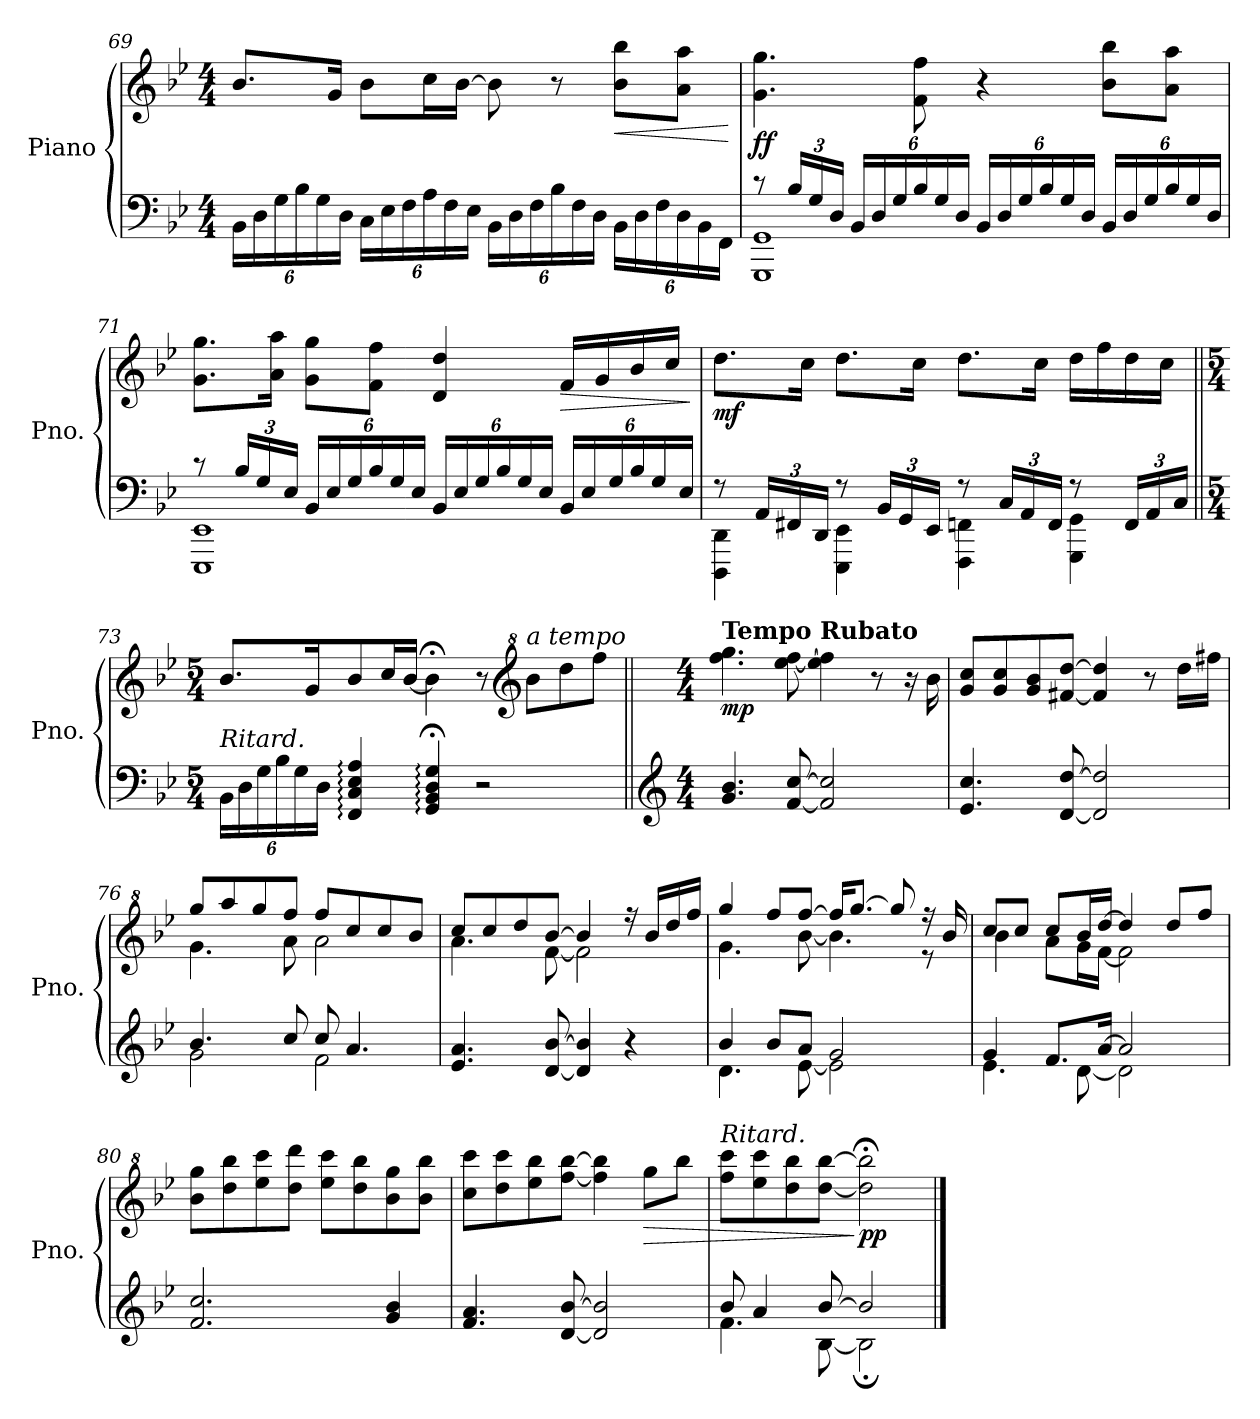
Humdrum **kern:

**kern	**kern	**dynam
*part1	*part1	*part1
*staff2	*staff1	*staff1/2
*I"Piano	*	*
*I'Pno.	*	*
*clefF4	*clefG2	*
*k[b-e-]	*k[b-e-]	*
*M4/4	*M4/4	*
*Xbrackettup	*	*
=69	=69	=69
24BB-\LL	8.b-/L	.
24D\	.	.
24G\	.	.
24B-\	.	.
24G\	.	.
.	16g/Jk	.
24D\JJ	.	.
24C\LL	8b-\L	.
24E-\	.	.
24F\	.	.
24A\	16cc\L	.
24F\	.	.
.	[16b-\JJ	.
24E-\JJ	.	.
24BB-\LL	8b-\]	.
24D\	.	.
24F\	.	.
24B-\	8r	.
24F\	.	.
24D\JJ	.	.
!	!	!LO:HP:b
24BB-\LL	8b-\ 8bb-\L	<
24D\	.	.
24F\	.	.
24D\	8a\ 8aa\J	.
24BB-\	.	.
24FF\JJ	.	.
.	.	[
!!LO:LB:g=z
=70	=70	=70
*^	*	*
!	!	!	!LO:DY:b
8r	1GGG 1GG	4.g\ 4.gg\	ff
24B-/LL	.	.	.
24G/	.	.	.
24D/JJ	.	.	.
24BB-/LL	.	.	.
24D/	.	.	.
24G/	.	.	.
24B-/	.	8f\ 8ff\	.
24G/	.	.	.
24D/JJ	.	.	.
24BB-/LL	.	4r	.
24D/	.	.	.
24G/	.	.	.
24B-/	.	.	.
24G/	.	.	.
24D/JJ	.	.	.
24BB-/LL	.	8b-\ 8bb-\L	.
24D/	.	.	.
24G/	.	.	.
24B-/	.	8a\ 8aa\J	.
24G/	.	.	.
24D/JJ	.	.	.
=71	=71	=71	=71
8r	1EEE- 1EE-	8.g\ 8.gg\L	.
24B-/LL	.	.	.
24G/	.	.	.
.	.	16a\ 16aa\Jk	.
24E-/JJ	.	.	.
24BB-/LL	.	8g\ 8gg\L	.
24E-/	.	.	.
24G/	.	.	.
24B-/	.	8f\ 8ff\J	.
24G/	.	.	.
24E-/JJ	.	.	.
24BB-/LL	.	4d/ 4dd/	.
24E-/	.	.	.
24G/	.	.	.
24B-/	.	.	.
24G/	.	.	.
24E-/JJ	.	.	.
!	!	!	!LO:HP:b
24BB-/LL	.	16f/LL	>
24E-/	.	.	.
.	.	16g/	.
24G/	.	.	.
24B-/	.	16b-/	.
24G/	.	.	.
.	.	16cc/JJ	.
24E-/JJ	.	.	.
*v	*v	*	*
.	.	]
=72	=72	=72
*^	*	*
!	!	!	!LO:DY:b
8r	4DDD\ 4DD\	8.dd\L	mf
24AA/LL	.	.	.
24FF#X/	.	.	.
.	.	16cc\Jk	.
24DD/JJ	.	.	.
8r	4EEE-\ 4EE-\	8.dd\L	.
24BB-/LL	.	.	.
24GG/	.	.	.
.	.	16cc\Jk	.
24EE-/JJ	.	.	.
8r	4FFF\ 4FFn\	8.dd\L	.
24C/LL	.	.	.
24AA/	.	.	.
.	.	16cc\Jk	.
24FF/JJ	.	.	.
8r	4GGG\ 4GG\	16dd\LL	.
.	.	16ff\	.
24FF/LL	.	16dd\	.
24AA/	.	.	.
.	.	16cc\JJ	.
24C/JJ	.	.	.
*v	*v	*	*
!!LO:LB:g=z
=73||	=73||	=73||
*M5/4	*M5/4	*
*	*MM70	*
!LO:TX:a:i:t=Ritard.	!	!
24BB-\LL	8.b-/L	.
24D\	.	.
24G\	.	.
24B-\	.	.
24G\	.	.
.	16g/K	.
24D\JJ	.	.
*	*MM60	*
4FF/: 4C/: 4E-/: 4A/:	8b-/	.
.	16cc/L	.
.	[16b-/JJ	.
*	*MM30	*
4GG/;: 4BB-/;: 4D/;: 4G/;:	4b-;<\]	.
2r	8r	.
*	*clefG^2	*
*	*MM80	*
!	!LO:TX:a:i:t=a tempo	!
.	8bb-\L	.
.	8ddd\	.
.	8fff\J	.
=74||	=74||	=74||
*clefG2	*	*
*M4/4	*M4/4	*
!	!LO:TX:a:B:t=Tempo Rubato	!
!	!	!LO:DY:b
4.g/ 4.b-/	4.fff\ 4.ggg\	mp
[8f/ [8cc/	[8eee-\ [8fff\	.
*	*MM30	*
2f/] 2cc/]	4eee-\] 4fff\]	.
*	*MM80	*
.	8r	.
.	16r	.
.	16bb-\	.
=75	=75	=75
*	*MM70	*
4.e-/ 4.cc/	8gg/ 8ccc/L	.
.	8gg/ 8ccc/	.
.	8gg/ 8bb-/	.
[8d/ [8dd/	[8ff#X/ [8ddd/J	.
*	*MM30	*
2d/] 2dd/]	4ff#/] 4ddd/]	.
*	*MM80	*
.	8r	.
.	16ddd\LL	.
.	16fff#X\JJ	.
=76	=76	=76
*^	*^	*
4.b-/	2g\	8ggg/L	4.gg\	.
.	.	8aaa/	.	.
.	.	8ggg/	.	.
8cc/	.	8fff/J	8aa\	.
8cc/	2f\	8fff/L	2aa\	.
4.a/	.	8ccc/	.	.
*	*	*MM70	*	*
.	.	8ccc/	.	.
.	.	8bb-/J	.	.
*v	*v	*	*	*
!!LO:LB:g=z	!!
=77	=77	=77	=77
4.e-/ 4.a/	8ccc/L	4.aa\	.
.	8ccc/	.	.
.	8ddd/	.	.
[8d/ [8b-/	[8bb-/J	[8ff\	.
*	*MM30	*	*
4d/] 4b-/]	4bb-/]	2ff\]	.
*	*MM80	*	*
4r	16r	.	.
.	16bb-/LL	.	.
.	16ddd/	.	.
.	16fff/JJ	.	.
=78	=78	=78	=78
*^	*	*	*
4b-/	4.d\	4ggg/	4.gg\	.
8b-/L	.	8fff/L	.	.
8a/J	[8e-\	[8fff/J	[8bb-\	.
2g/	2e-\]	16fff/KL]	4.bb-\]	.
*	*	*MM30	*	*
.	.	[8.ggg/J	.	.
.	.	8ggg/]	.	.
*	*	*MM80	*	*
.	.	16r	8r	.
.	.	16bb-/	.	.
=79	=79	=79	=79	=79
4g/	4.e-\	8ccc/L	4bb-\	.
.	.	8ccc/J	.	.
8.f/L	.	8ccc/L	8aa\L	.
.	[8d\	16bb-/L	16gg\L	.
[16a/Jk	.	[16ddd/JJ	[16ff\JJ	.
*	*	*MM30	*	*
2a/]	2d\]	4ddd/]	2ff\]	.
*	*	*MM80	*	*
.	.	8ddd/L	.	.
.	.	8fff/J	.	.
*v	*v	*	*	*
*	*v	*v	*
=80	=80	=80
2.f/ 2.cc/	8bb-\ 8ggg\L	.
.	8ddd\ 8bbb-\	.
.	8eee-\ 8cccc\	.
.	8ddd\ 8dddd\J	.
.	8eee-\ 8cccc\L	.
.	8ddd\ 8bbb-\	.
4g/ 4b-/	8bb-\ 8ggg\	.
.	8bb-\ 8bbb-\J	.
=81	=81	=81
4.f/ 4.a/	8ccc\ 8cccc\L	.
.	8ddd\ 8cccc\	.
.	8eee-\ 8bbb-\	.
[8d/ [8b-/	[8fff\ [8bbb-\J	.
*	*MM30	*
2d/] 2b-/]	4fff\] 4bbb-\]	.
*	*MM70	*
!	!	!LO:HP:b
.	8ggg\L	>
.	8bbb-\J	.
!!LO:LB:g=z
=82	=82	=82
*	*MM60	*
*^	*	*
!	!	!LO:TX:a:i:t=Ritard.	!
8b-/	4.f\	8fff\ 8cccc\L	.
4a/	.	8eee-\ 8cccc\	.
*	*	*MM50	*
.	.	8ddd\ 8bbb-\	.
[8b-/	[8B-\	[8ddd\ [8bbb-\J	.
*	*	*MM30	*
!	!	!	!LO:DY:n=1:b
2b-/]	2B-;\]	2ddd\];< 2bbb-\];<	] pp
*v	*v	*	*
==	==	==
*-	*-	*-
